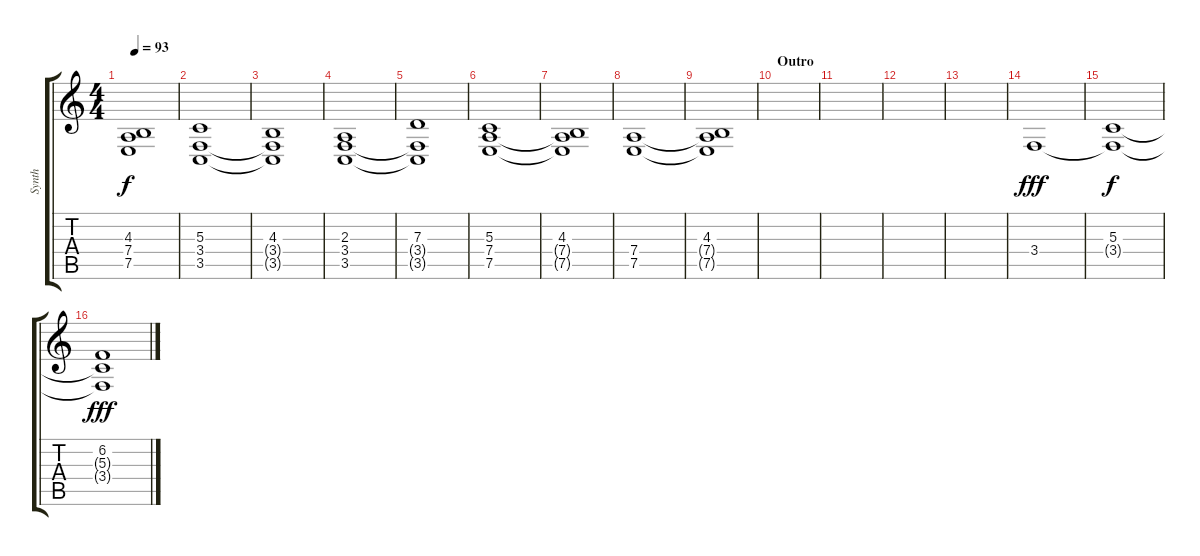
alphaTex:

\track ("Synth" "Synth") {instrument synthstrings1}
\staff {score tabs}
\tuning (E4 B3 G3 D3 A2 E2) {hide}
\ts (4 4)
\tempo 93
\clef g2
\ks c
(4.3 7.4{t} 7.5{t}).1{dy f} |
(5.3 3.4 3.5).1 |
(4.3 3.4{t} 3.5{t}).1 |
(2.3 3.4 3.5).1 |
(7.3 3.4{t} 3.5{t}).1 |
(5.3 7.4 7.5).1 |
(4.3 7.4{t} 7.5{t}).1 |
(7.4 7.5).1 |
(4.3 7.4{t} 7.5{t}).1 |
\section ("" "Outro")
|
|
|
|
3.4.1{dy fff} |
(5.3 3.4{t}).1{dy f} |
(6.2 5.3{t} 3.4{t}).1{dy fff}
